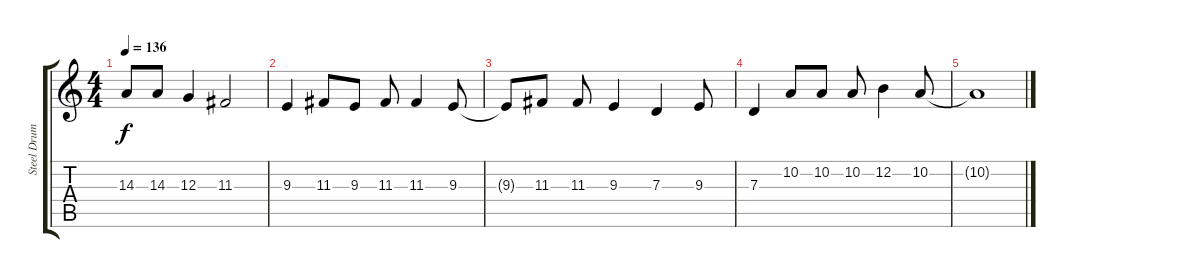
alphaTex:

\track ("Steel Drums" "Steel Drum") {instrument steeldrums}
\staff {score tabs}
\tuning (E4 B3 G3 D3 A2 E2) {hide}
\ts (4 4)
\tempo 136
\clef g2
\ks c
14.3{t}.8{dy f} 14.3.8 12.3.4 11.3.2 |
9.3.4 11.3.8 9.3.8 11.3.8 11.3.4 9.3.8 |
9.3{t}.8 11.3.8 11.3.8 9.3.4 7.3.4 9.3.8 |
7.3.4 10.2.8 10.2.8 10.2.8 12.2.4 10.2.8 |
10.2{t}.1
